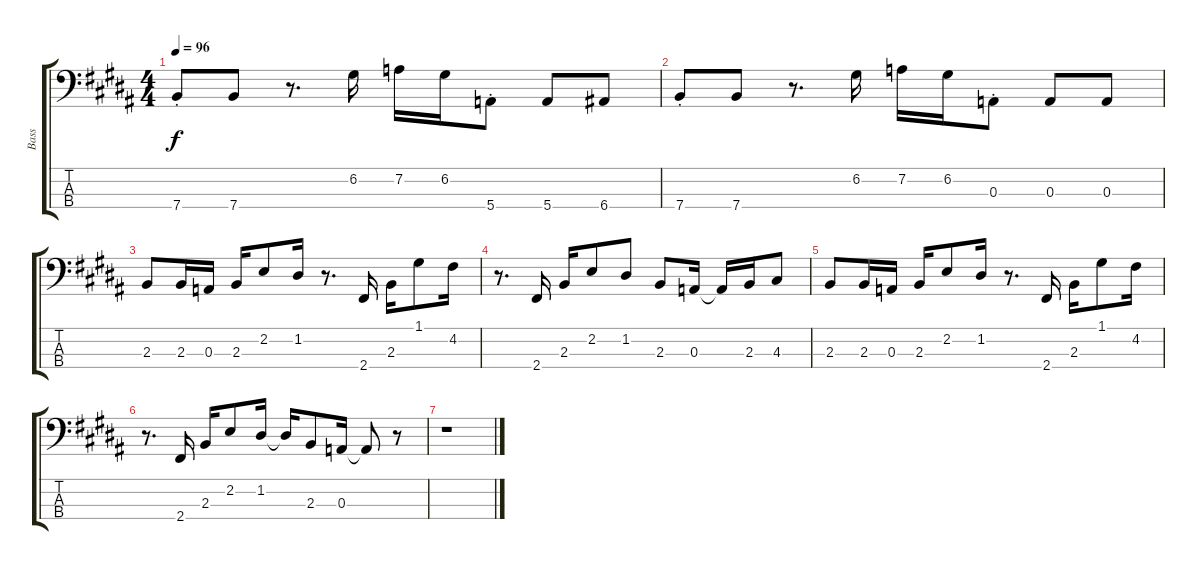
\track ("Bass" "Bass") {instrument electricbassfinger}
\staff {score tabs}
\tuning (G2 D2 A1 E1) {hide}
\ts (4 4)
\tempo 96
\clef f4
\ks b
7.4{st}.8{dy f} 7.4.8 r.8{d} 6.2.16 7.2.16 6.2.16 5.4{st}.8 5.4.8 6.4.8 |
7.4{st}.8 7.4.8 r.8{d} 6.2.16 7.2.16 6.2.16 0.3{st}.8 0.3.8 0.3.8 |
2.3.8{volume 3} 2.3.16 0.3.16 2.3.16 2.2.8 1.2.16 r.8{d} 2.4.16 2.3.16 1.1.8 4.2.16 |
r.8{d} 2.4.16 2.3.16 2.2.8 1.2.8 2.3.8 0.3.16 0.3{t}.16 2.3.16 4.3.8 |
2.3.8 2.3.16 0.3.16 2.3.16 2.2.8 1.2.16 r.8{d} 2.4.16 2.3.16 1.1.8 4.2.16 |
r.8{d} 2.4.16 2.3.16 2.2.8 1.2.16 1.2{t}.16 2.3.8 0.3.16 0.3{t}.8 r.8 |
r.1
